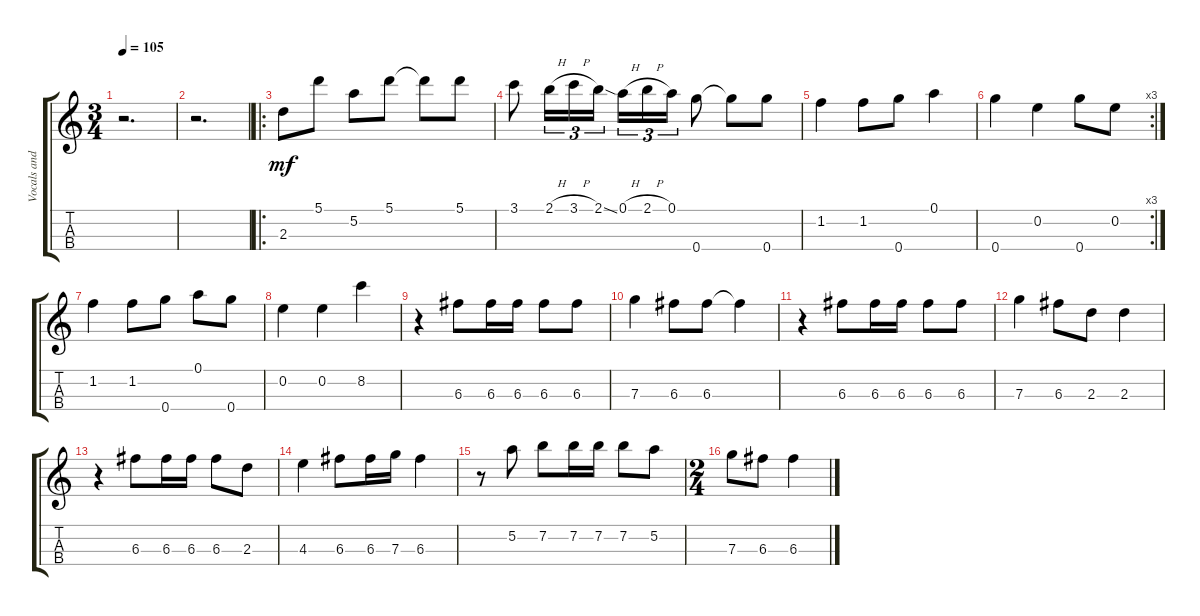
\track ("Vocals and Guit3" "Vocals and") {instrument acousticguitarnylon}
\staff {score tabs}
\tuning (A4 E4 C4 G4) {hide}
\ts (3 4)
\tempo 105
\clef g2
\ks c
r.2{d dy mf} |
r.2{d} |
\ro
2.3.8 5.1.8 5.2.8 5.1.8 5.1{t}.8 5.1.8 |
3.1.8 2.1{h}.16{tu (3 2)} 3.1{h}.16{tu (3 2)} 2.1{ss}.16{tu (3 2)} 0.1{h}.16{tu (3 2)} 2.1{h}.16{tu (3 2)} 0.1.16{tu (3 2)} 0.4.8 0.4{t}.8 0.4.8 |
1.2.4 1.2.8 0.4.8 0.1.4 |
\rc 3
0.4.4 0.2.4 0.4.8 0.2.8 |
1.2.4 1.2.8 0.4.8 0.1.8 0.4.8 |
0.2.4 0.2.4 8.2.4 |
r.4 6.3.8 6.3.16 6.3.16 6.3.8 6.3.8 |
7.3.4 6.3.8 6.3.8 6.3{t}.4 |
r.4 6.3.8 6.3.16 6.3.16 6.3.8 6.3.8 |
7.3.4 6.3.8 2.3.8 2.3.4 |
r.4 6.3.8 6.3.16 6.3.16 6.3.8 2.3.8 |
4.3.4 6.3.8 6.3.16 7.3.16 6.3.4 |
r.8 5.2.8 7.2.8 7.2.16 7.2.16 7.2.8 5.2.8 |
\ts (2 4)
7.3.8 6.3.8 6.3.4
